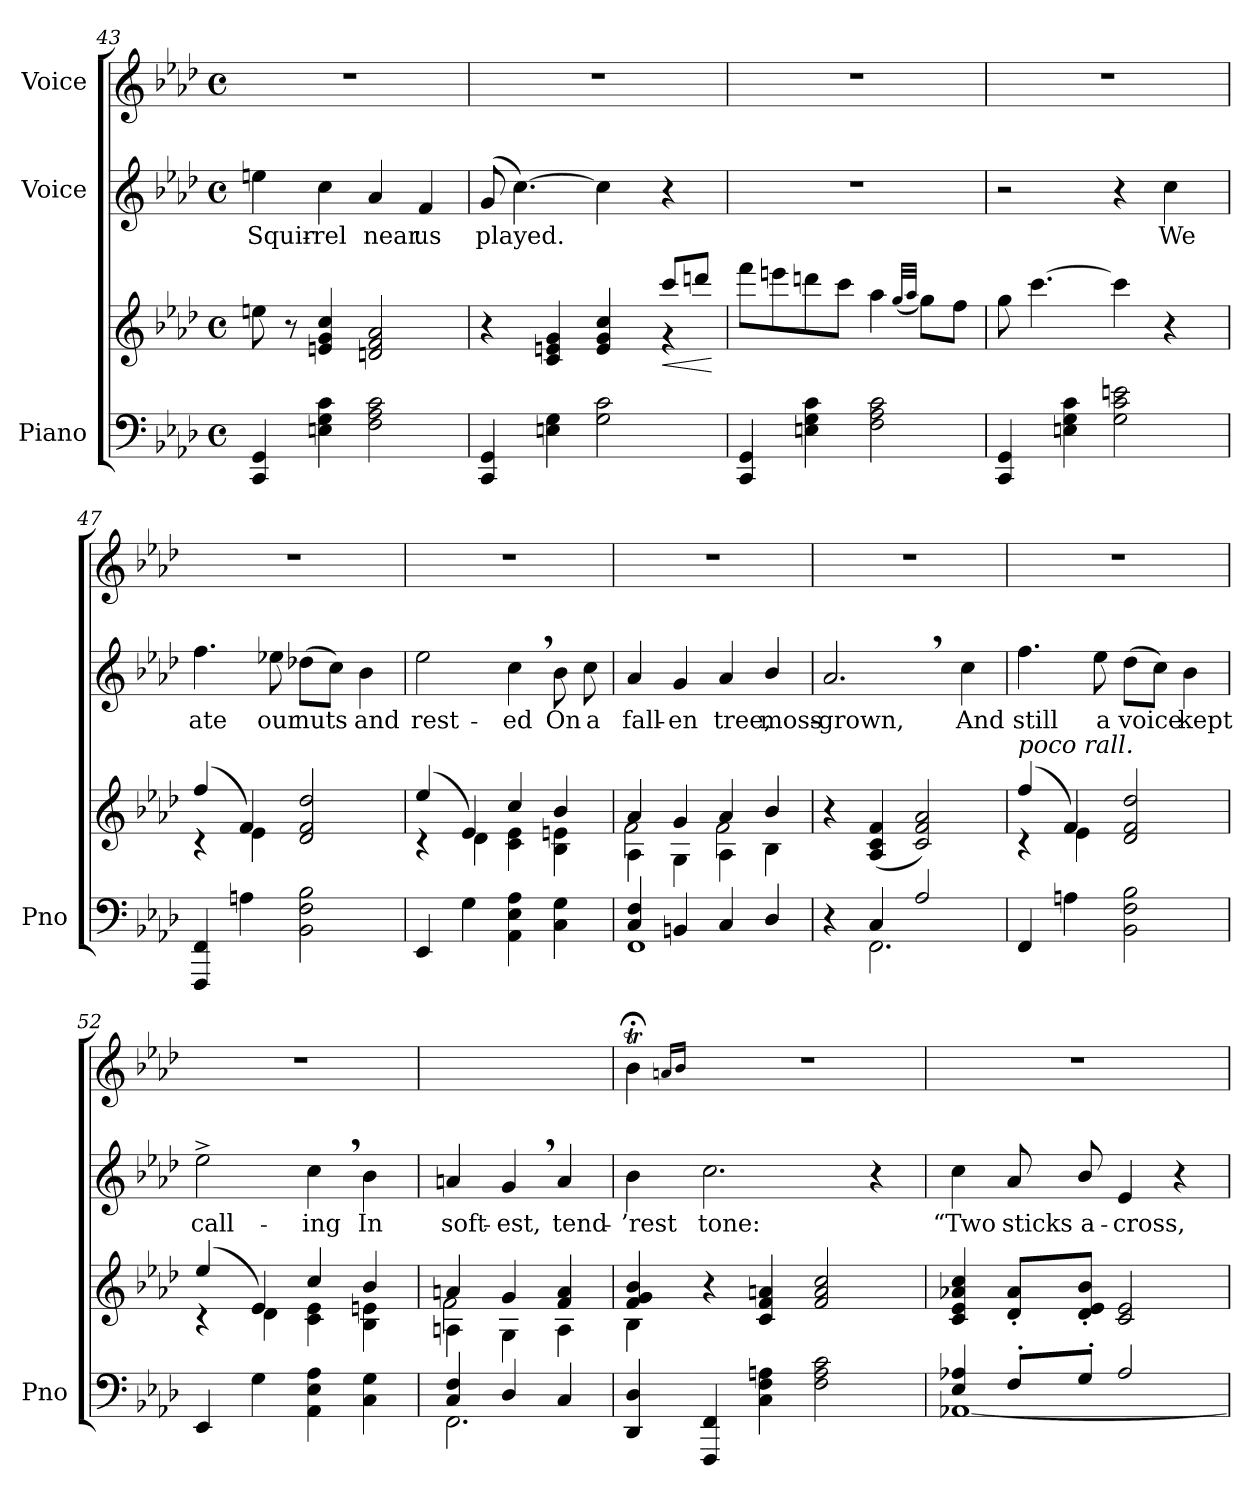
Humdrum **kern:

**kern	**kern	**dynam	**kern	**text	**dynam	**kern
*part3	*part3	*part3	*part2	*part2	*part2	*part1
*staff4	*staff3	*staff3/4	*staff2	*staff2	*staff2	*staff1
*I"Piano	*	*	*I"Voice	*	*	*I"Voice
*I'Pno	*	*	*	*	*	*
*clefF4	*clefG2	*	*clefG2	*	*	*clefG2
*k[b-e-a-d-]	*k[b-e-a-d-]	*	*k[b-e-a-d-]	*	*	*k[b-e-a-d-]
*M4/4	*M4/4	*	*M4/4	*	*	*M4/4
*met(c)	*met(c)	*	*met(c)	*	*	*met(c)
=43	=43	=43	=43	=43	=43	=43
4CC/ 4GG/	8een\	.	4een\	Squir-	.	1r
.	8r	.	.	.	.	.
4En\ 4G\ 4c\	4en/ 4g/ 4cc/	.	4cc\	-rel	.	.
2F\ 2A-\ 2c\	2dn/ 2f/ 2a-/	.	4a-/	near	.	.
.	.	.	4f/	us	.	.
=44	=44	=44	=44	=44	=44	=44
*^	*^	*	*	*	*	*
4CC/ 4GG/	2ryy	4r	2.ryy	.	(8g/	played.	.	1r
.	.	.	.	.	[4.cc\)	.	.	.
4En\ 4G\	.	4c/ 4en/ 4g/	.	.	.	.	.	.
2G\ 2c\	8ryy	4e/ 4g/ 4cc/	.	.	4cc\]	.	.	.
.	4.ryy	.	.	.	.	.	.	.
!	!	!	!	!LO:HP:b	!	!	!	!
.	.	8ccc/L	4r	<	4r	.	.	.
.	.	8dddn/J	.	.	.	.	.	.
*v	*v	*	*	*	*	*	*	*
*	*v	*v	*	*	*	*	*
.	.	[	.	.	.	.
=45	=45	=45	=45	=45	=45	=45
4CC/ 4GG/	8fff\L	.	1r	.	.	1r
.	8eeen\	.	.	.	.	.
4En\ 4G\ 4c\	8dddn\	.	.	.	.	.
.	8ccc\J	.	.	.	.	.
2F\ 2A-\ 2c\	4aa-\	.	.	.	.	.
.	(32qgg/LLL	.	.	.	.	.
.	32qaa-/JJJ	.	.	.	.	.
.	8gg\L)	.	.	.	.	.
.	8ff\J	.	.	.	.	.
=46	=46	=46	=46	=46	=46	=46
*^	*	*	*	*	*	*
4CC/ 4GG/	2..ryy	8gg\	.	2r	.	.	1r
.	.	[4.ccc\	.	.	.	.	.
4En\ 4G\ 4c\	.	.	.	.	.	.	.
2G\ 2c\ 2en\	.	4ccc\]	.	4r	.	.	.
.	.	4r	.	4cc\	We	.	.
.	8ryy	.	.	.	.	.	.
*v	*v	*	*	*	*	*	*
=47	=47	=47	=47	=47	=47	=47
*	*^	*	*	*	*	*
4FFF/ 4FF/	(4ff/	4r	.	4.ff\	ate	.	1r
4An\	4f/)	4e-\	.	.	.	.	.
.	.	.	.	8ee-X\	our	.	.
2BB-\ 2F\ 2B-\	2d-/ 2f/ 2dd-/	2ryy	.	(8dd-X\L	nuts	.	.
.	.	.	.	8cc\J)	.	.	.
.	.	.	.	4b-\	and	.	.
=48	=48	=48	=48	=48	=48	=48	=48
4EE-/	(4ee-/	4r	.	2ee-\	rest-	.	1r
4G\	4e-/)	4d-\	.	.	.	.	.
4AA-\ 4E-\ 4A-\	4cc/	4c\ 4e-\	.	4cc,\	-ed	.	.
4C\ 4G\	4b-/	4B-\ 4en\	.	8b-\	On	.	.
.	.	.	.	8cc\	a	.	.
=49	=49	=49	=49	=49	=49	=49	=49
*^	*	*^	*	*	*	*	*
4C/ 4F/	1FF	4a-/	4A-\	2f\	.	4a-/	fall-	.	1r
4BBn/	.	4g/	4G\	.	.	4g/	-en	.	.
4C/	.	4a-/	4A-\	2f\	.	4a-/	tree,	.	.
4D-/	.	4b-/	4B-\	.	.	4b-/	moss-	.	.
*	*	*v	*v	*v	*	*	*	*	*
=50	=50	=50	=50	=50	=50	=50	=50
4r	4ryy	4r	.	2.a-,/	-grown,	.	1r
4C/	2.FF\	(>4A-/ 4c/ 4f/	.	.	.	.	.
2A-/	.	2c/ 2f/ 2a-/)	.	.	.	.	.
!	!	!	!	!	!	!LO:DY:a	!
!	!	!	!	!	!	!LO:DY:n=1:a	!
.	.	.	.	4cc\	And	p other-dynamics	.
*v	*v	*	*	*	*	*	*
=51	=51	=51	=51	=51	=51	=51
*	*^	*	*	*	*	*
!	!LO:TX:i:t=poco   rall.	!	!	!	!	!	!
4FF/	(4ff/	4r	.	4.ff\	still	.	1r
4An\	4f/)	4e-\	.	.	.	.	.
.	.	.	.	8ee-\	a	.	.
2BB-\ 2F\ 2B-\	2d-/ 2f/ 2dd-/	2ryy	.	(8dd-\L	voice	.	.
.	.	.	.	8cc\J)	.	.	.
.	.	.	.	4b-\	kept	.	.
=52	=52	=52	=52	=52	=52	=52	=52
4EE-/	(4ee-/	4r	.	2ee-^\	call-	.	1r
4G\	4e-/)	4d-\	.	.	.	.	.
4AA-\ 4E-\ 4A-\	4cc/	4c\ 4e-\	.	4cc,\	-ing	.	.
4C\ 4G\	4b-/	4B-\ 4en\	.	4b-\	In	.	.
=53	=53	=53	=53	=53	=53	=53	=53
*^	*	*^	*	*	*	*	*
4C/ 4F/	2.FF\	4an/	4An\	2f\	.	4an/	soft-	.	2ryy
4D-/	.	4g/	4G\	.	.	4g,/	-est,	.	.
4C/	.	4f/ 4a/	4A\	4ryy	.	4a/	tend-	.	4ryy
*v	*v	*	*	*	*	*	*	*	*
*	*	*v	*v	*	*	*	*	*
=53X1	=53X1	=53X1	=53X1	=53X1	=53X1	=53X1	=53X1
4DD-/ 4D-/	4f/ 4g/ 4b-/	4B-\	.	4b-\	-’rest	.	4b-;<T\
*	*v	*v	*	*	*	*	*
.	.	.	.	.	.	16qan/LL
.	.	.	.	.	.	16qb-/JJ
=54-	=54-	=54-	=54-	=54-	=54-	=54-
4FFF/ 4FF/	4r	.	2.cc\	tone:	.	1r
4C\ 4F\ 4An\	4c/ 4f/ 4an/	.	.	.	.	.
2F\ 2A\ 2c\	2f/ 2a/ 2cc/	.	.	.	.	.
.	.	.	4r	.	.	.
=55	=55	=55	=55	=55	=55	=55
*^	*	*	*	*	*	*
!	!	!	!LO:DY:b	!	!	!	!
!	!	!	!LO:DY:n=1:b	!	!	!LO:DY:a	!
!	!	!	!	!	!	!LO:DY:n=1:a	!
4E-/ 4A-X/	[1AA-X	4c/ 4e-/ 4a-X/ 4cc/	pp other-dynamics	4cc\	“Two	pp other-dynamics	1r
8F'/L	.	8d-/' 8a-/'L	.	8a-/	sticks	.	.
8G'/J	.	8d-/' 8e-/' 8b-/'J	.	8b-/	a-	.	.
2A-/	.	2c/ 2e-/	.	4e-/	-cross,	.	.
.	.	.	.	4r	.	.	.
*v	*v	*	*	*	*	*	*
=	=	=	=	=	=	=
*-	*-	*-	*-	*-	*-	*-
